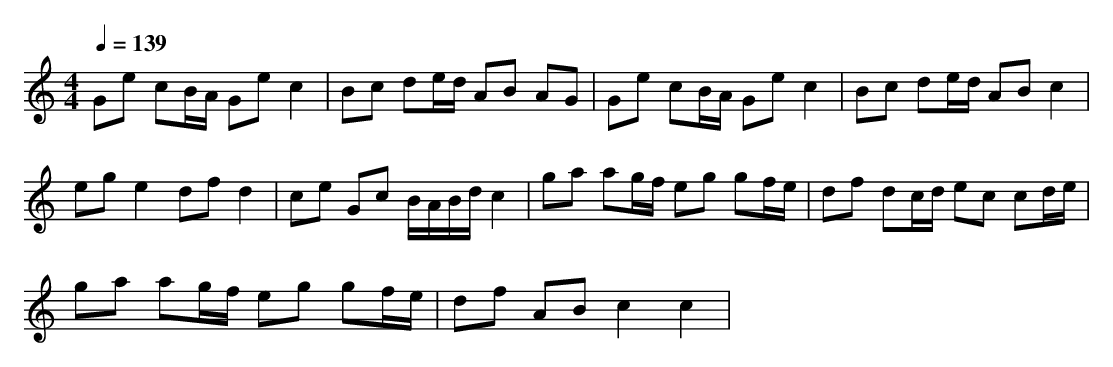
X:1
T:
M: 4/4
L: 1/8
Q:1/4=139
K:C % 0 sharps
Ge cB/2A/2 Ge c2|Bc de/2d/2 AB AG|Ge cB/2A/2 Ge c2|Bc de/2d/2 AB c2|
eg e2 df d2|ce Gc B/2A/2B/2d/2 c2|ga ag/2f/2 eg gf/2e/2|df dc/2d/2 ec cd/2e/2|
ga ag/2f/2 eg gf/2e/2|df AB c2 c2|
